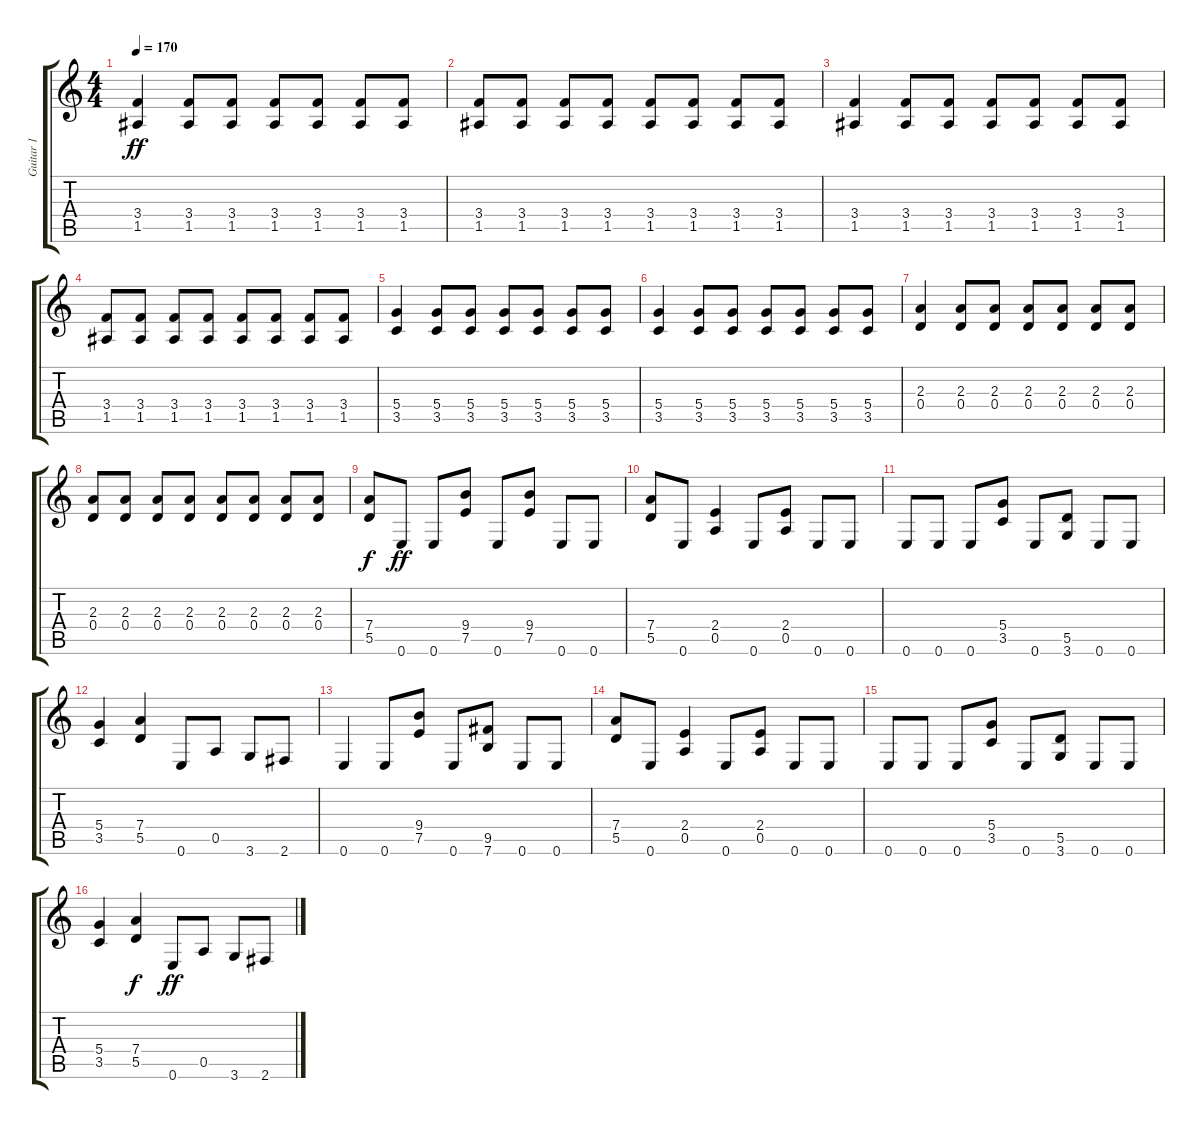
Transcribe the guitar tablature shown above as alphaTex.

\track ("Guitar 1" "Guitar 1") {instrument distortionguitar}
\staff {score tabs}
\tuning (E4 B3 G3 D3 A2 E2) {hide}
\ts (4 4)
\tempo 170
\clef g2
\ks c
(3.4 1.5).4{dy ff} (3.4 1.5).8 (3.4 1.5).8 (3.4 1.5).8 (3.4 1.5).8 (3.4 1.5).8 (3.4 1.5).8 |
(3.4 1.5).8 (3.4 1.5).8 (3.4 1.5).8 (3.4 1.5).8 (3.4 1.5).8 (3.4 1.5).8 (3.4 1.5).8 (3.4 1.5).8 |
(3.4 1.5).4 (3.4 1.5).8 (3.4 1.5).8 (3.4 1.5).8 (3.4 1.5).8 (3.4 1.5).8 (3.4 1.5).8 |
(3.4 1.5).8 (3.4 1.5).8 (3.4 1.5).8 (3.4 1.5).8 (3.4 1.5).8 (3.4 1.5).8 (3.4 1.5).8 (3.4 1.5).8 |
(5.4 3.5).4 (5.4 3.5).8 (5.4 3.5).8 (5.4 3.5).8 (5.4 3.5).8 (5.4 3.5).8 (5.4 3.5).8 |
(5.4 3.5).4 (5.4 3.5).8 (5.4 3.5).8 (5.4 3.5).8 (5.4 3.5).8 (5.4 3.5).8 (5.4 3.5).8 |
(2.3 0.4).4 (2.3 0.4).8 (2.3 0.4).8 (2.3 0.4).8 (2.3 0.4).8 (2.3 0.4).8 (2.3 0.4).8 |
(2.3 0.4).8 (2.3 0.4).8 (2.3 0.4).8 (2.3 0.4).8 (2.3 0.4).8 (2.3 0.4).8 (2.3 0.4).8 (2.3 0.4).8 |
(7.4 5.5).8{dy f} 0.6.8{dy ff} 0.6.8 (9.4 7.5).8 0.6.8 (9.4 7.5).8 0.6.8 0.6.8 |
(7.4 5.5).8 0.6.8 (2.4 0.5).4 0.6.8 (2.4 0.5).8 0.6.8 0.6.8 |
0.6.8 0.6.8 0.6.8 (5.4 3.5).8 0.6.8 (5.5 3.6).8 0.6.8 0.6.8 |
(5.4 3.5).4 (7.4 5.5).4 0.6.8 0.5.8 3.6.8 2.6.8 |
0.6.4 0.6.8 (9.4 7.5).8 0.6.8 (9.5 7.6).8 0.6.8 0.6.8 |
(7.4 5.5).8 0.6.8 (2.4 0.5).4 0.6.8 (2.4 0.5).8 0.6.8 0.6.8 |
0.6.8 0.6.8 0.6.8 (5.4 3.5).8 0.6.8 (5.5 3.6).8 0.6.8 0.6.8 |
(5.4 3.5).4 (7.4 5.5).4{dy f} 0.6.8{dy ff} 0.5.8 3.6.8 2.6.8
